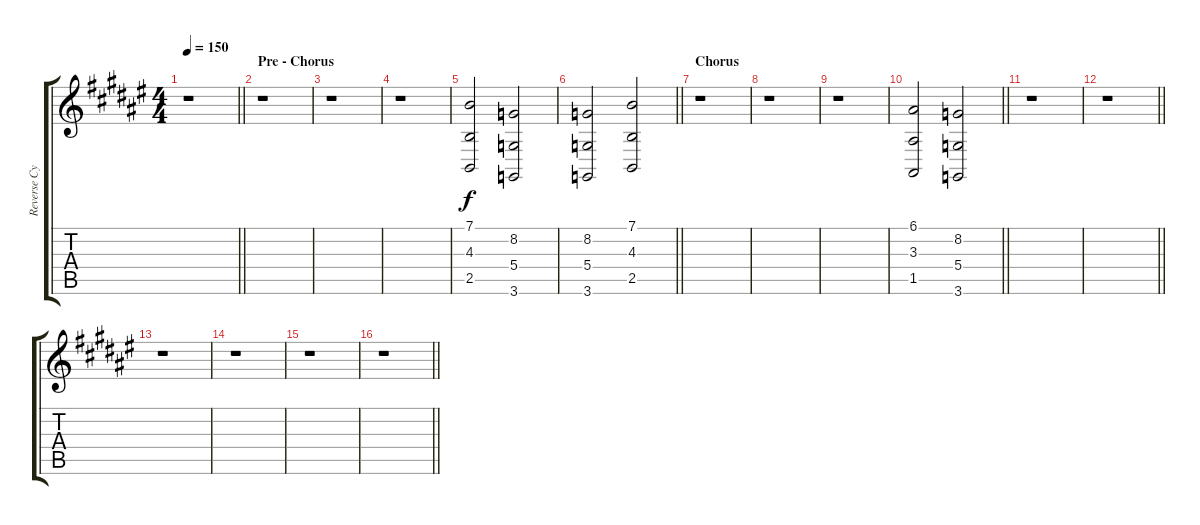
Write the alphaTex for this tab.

\track ("Reverse Cymbal/Orchestra Hit" "Reverse Cy") {instrument reversecymbal}
\staff {score tabs}
\tuning (E4 B3 G3 D3 A2 E2) {hide}
\ts (4 4)
\tempo 150
\clef g2
\barLineRight lightlight
\ks d#minor
r.1{dy f} |
\section ("" "Pre - Chorus")
r.1 |
r.1 |
r.1 |
(7.1 4.3 2.5).2{instrument orchestrahit} (8.2 5.4 3.6).2 |
\barLineRight lightlight
(8.2 5.4 3.6).2 (7.1 4.3 2.5).2 |
\section ("" "Chorus")
r.1 |
r.1 |
r.1 |
\barLineRight lightlight
(6.1 3.3 1.5).2 (8.2 5.4 3.6).2 |
r.1 |
\barLineRight lightlight
r.1 |
r.1 |
r.1 |
r.1 |
\barLineRight lightlight
r.1
